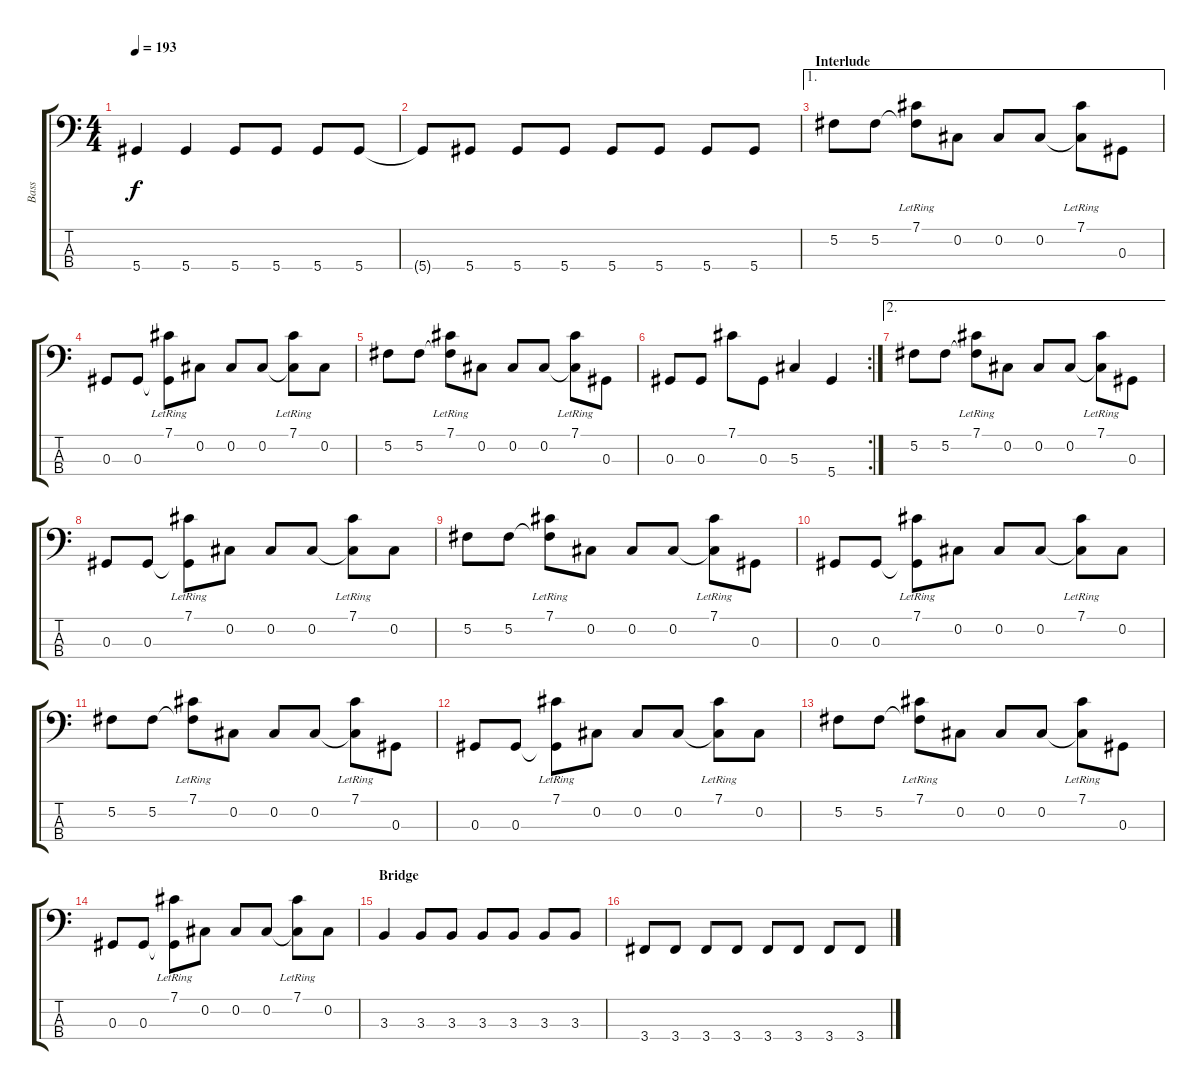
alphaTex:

\track ("Bass" "Bass") {instrument electricbasspick}
\staff {score tabs}
\tuning (Gb2 Db2 Ab1 Eb1) {hide}
\ts (4 4)
\tempo 193
\clef f4
\ks c
5.4.4{dy f} 5.4.4 5.4.8 5.4.8 5.4.8 5.4.8 |
5.4{t}.8 5.4.8 5.4.8 5.4.8 5.4.8 5.4.8 5.4.8 5.4.8 |
\ae 1
\section ("" "Interlude")
5.2.8 5.2.8 (7.1{lr} 5.2{t}).8 0.2.8 0.2.8 0.2.8 (7.1{lr} 0.2{t}).8 0.3.8 |
0.3.8 0.3.8 (7.1{lr} 0.3{t}).8 0.2.8 0.2.8 0.2.8 (7.1{lr} 0.2{t}).8 0.2.8 |
5.2.8 5.2.8 (7.1{lr} 5.2{t}).8 0.2.8 0.2.8 0.2.8 (7.1{lr} 0.2{t}).8 0.3.8 |
\rc 2
0.3.8 0.3.8 7.1.8 0.3.8 5.3.4 5.4.4 |
\ae 2
5.2.8 5.2.8 (7.1{lr} 5.2{t}).8 0.2.8 0.2.8 0.2.8 (7.1{lr} 0.2{t}).8 0.3.8 |
0.3.8 0.3.8 (7.1{lr} 0.3{t}).8 0.2.8 0.2.8 0.2.8 (7.1{lr} 0.2{t}).8 0.2.8 |
5.2.8 5.2.8 (7.1{lr} 5.2{t}).8 0.2.8 0.2.8 0.2.8 (7.1{lr} 0.2{t}).8 0.3.8 |
0.3.8 0.3.8 (7.1{lr} 0.3{t}).8 0.2.8 0.2.8 0.2.8 (7.1{lr} 0.2{t}).8 0.2.8 |
5.2.8 5.2.8 (7.1{lr} 5.2{t}).8 0.2.8 0.2.8 0.2.8 (7.1{lr} 0.2{t}).8 0.3.8 |
0.3.8 0.3.8 (7.1{lr} 0.3{t}).8 0.2.8 0.2.8 0.2.8 (7.1{lr} 0.2{t}).8 0.2.8 |
5.2.8 5.2.8 (7.1{lr} 5.2{t}).8 0.2.8 0.2.8 0.2.8 (7.1{lr} 0.2{t}).8 0.3.8 |
0.3.8 0.3.8 (7.1{lr} 0.3{t}).8 0.2.8 0.2.8 0.2.8 (7.1{lr} 0.2{t}).8 0.2.8 |
\section ("" "Bridge")
3.3.4 3.3.8 3.3.8 3.3.8 3.3.8 3.3.8 3.3.8 |
3.4.8 3.4.8 3.4.8 3.4.8 3.4.8 3.4.8 3.4.8 3.4.8
